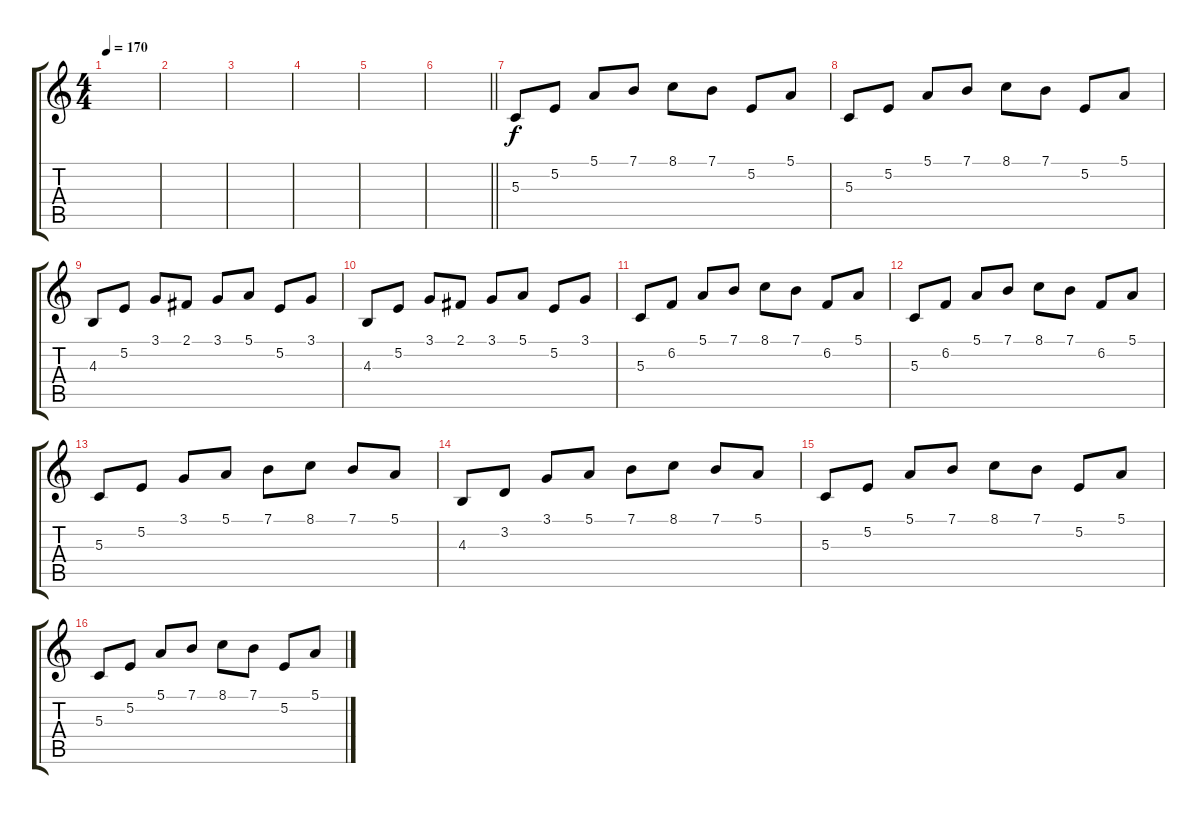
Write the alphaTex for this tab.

\track "" {instrument musicbox}
\staff {score tabs}
\tuning (E4 B3 G3 D3 A2 E2) {hide}
\ts (4 4)
\tempo 170
\clef g2
\ks c
|
|
|
|
|
\barLineRight lightlight
|
\section ("" "")
5.3.8 5.2.8 5.1.8 7.1.8 8.1.8 7.1.8 5.2.8 5.1.8 |
5.3.8 5.2.8 5.1.8 7.1.8 8.1.8 7.1.8 5.2.8 5.1.8 |
4.3.8 5.2.8 3.1.8 2.1.8 3.1.8 5.1.8 5.2.8 3.1.8 |
4.3.8 5.2.8 3.1.8 2.1.8 3.1.8 5.1.8 5.2.8 3.1.8 |
5.3.8 6.2.8 5.1.8 7.1.8 8.1.8 7.1.8 6.2.8 5.1.8 |
5.3.8 6.2.8 5.1.8 7.1.8 8.1.8 7.1.8 6.2.8 5.1.8 |
5.3.8 5.2.8 3.1.8 5.1.8 7.1.8 8.1.8 7.1.8 5.1.8 |
4.3.8 3.2.8 3.1.8 5.1.8 7.1.8 8.1.8 7.1.8 5.1.8 |
5.3.8 5.2.8 5.1.8 7.1.8 8.1.8 7.1.8 5.2.8 5.1.8 |
5.3.8 5.2.8 5.1.8 7.1.8 8.1.8 7.1.8 5.2.8 5.1.8
